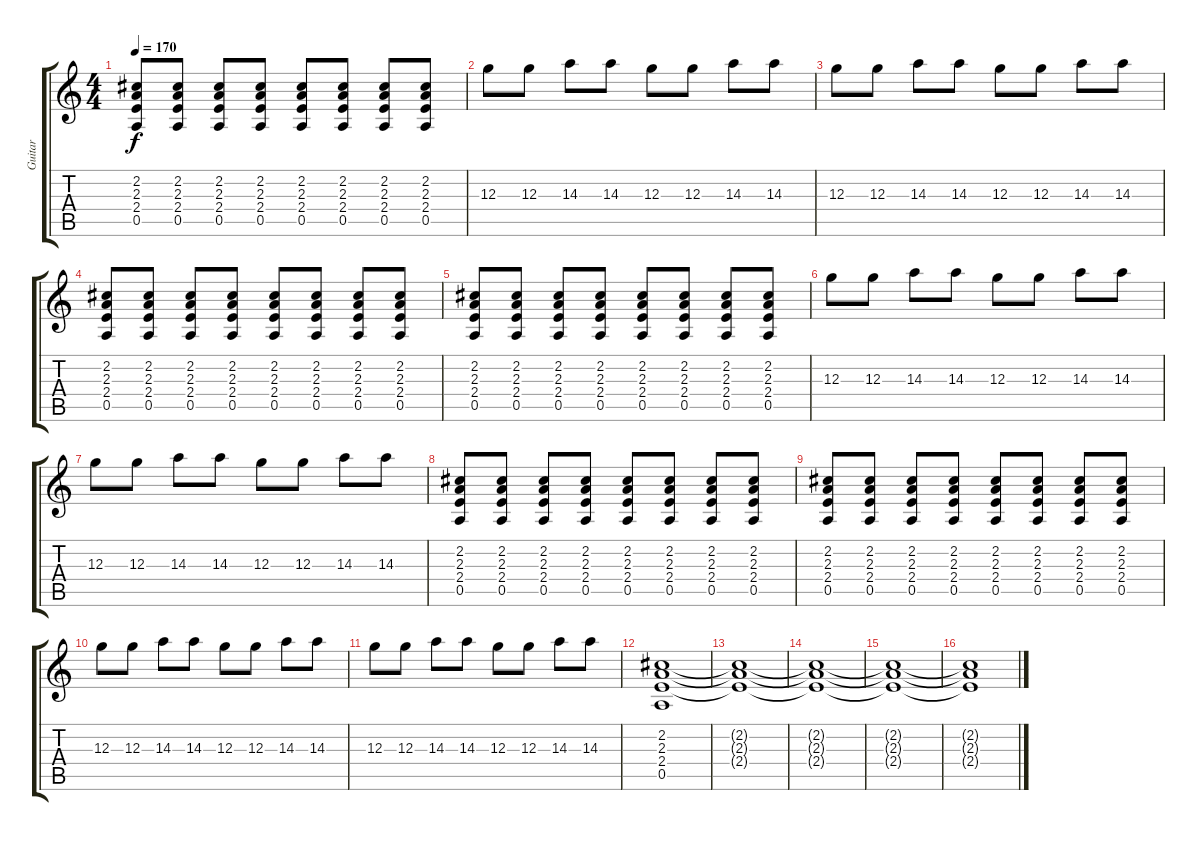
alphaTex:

\track ("Guitar" "Guitar") {instrument overdrivenguitar}
\staff {score tabs}
\tuning (E4 B3 G3 D3 A2 E2) {hide}
\ts (4 4)
\tempo 170
\clef g2
\ks c
(2.2 2.3 2.4 0.5).8{dy f} (2.2 2.3 2.4 0.5).8 (2.2 2.3 2.4 0.5).8 (2.2 2.3 2.4 0.5).8 (2.2 2.3 2.4 0.5).8 (2.2 2.3 2.4 0.5).8 (2.2 2.3 2.4 0.5).8 (2.2 2.3 2.4 0.5).8 |
12.3.8 12.3.8 14.3.8 14.3.8 12.3.8 12.3.8 14.3.8 14.3.8 |
12.3.8 12.3.8 14.3.8 14.3.8 12.3.8 12.3.8 14.3.8 14.3.8 |
(2.2 2.3 2.4 0.5).8 (2.2 2.3 2.4 0.5).8 (2.2 2.3 2.4 0.5).8 (2.2 2.3 2.4 0.5).8 (2.2 2.3 2.4 0.5).8 (2.2 2.3 2.4 0.5).8 (2.2 2.3 2.4 0.5).8 (2.2 2.3 2.4 0.5).8 |
(2.2 2.3 2.4 0.5).8 (2.2 2.3 2.4 0.5).8 (2.2 2.3 2.4 0.5).8 (2.2 2.3 2.4 0.5).8 (2.2 2.3 2.4 0.5).8 (2.2 2.3 2.4 0.5).8 (2.2 2.3 2.4 0.5).8 (2.2 2.3 2.4 0.5).8 |
12.3.8 12.3.8 14.3.8 14.3.8 12.3.8 12.3.8 14.3.8 14.3.8 |
12.3.8 12.3.8 14.3.8 14.3.8 12.3.8 12.3.8 14.3.8 14.3.8 |
(2.2 2.3 2.4 0.5).8 (2.2 2.3 2.4 0.5).8 (2.2 2.3 2.4 0.5).8 (2.2 2.3 2.4 0.5).8 (2.2 2.3 2.4 0.5).8 (2.2 2.3 2.4 0.5).8 (2.2 2.3 2.4 0.5).8 (2.2 2.3 2.4 0.5).8 |
(2.2 2.3 2.4 0.5).8 (2.2 2.3 2.4 0.5).8 (2.2 2.3 2.4 0.5).8 (2.2 2.3 2.4 0.5).8 (2.2 2.3 2.4 0.5).8 (2.2 2.3 2.4 0.5).8 (2.2 2.3 2.4 0.5).8 (2.2 2.3 2.4 0.5).8 |
12.3.8 12.3.8 14.3.8 14.3.8 12.3.8 12.3.8 14.3.8 14.3.8 |
12.3.8 12.3.8 14.3.8 14.3.8 12.3.8 12.3.8 14.3.8 14.3.8 |
(2.2 2.3 2.4 0.5).1 |
(2.2{t} 2.3{t} 2.4{t}).1 |
(2.2{t} 2.3{t} 2.4{t}).1 |
(2.2{t} 2.3{t} 2.4{t}).1 |
(2.2{t} 2.3{t} 2.4{t}).1
